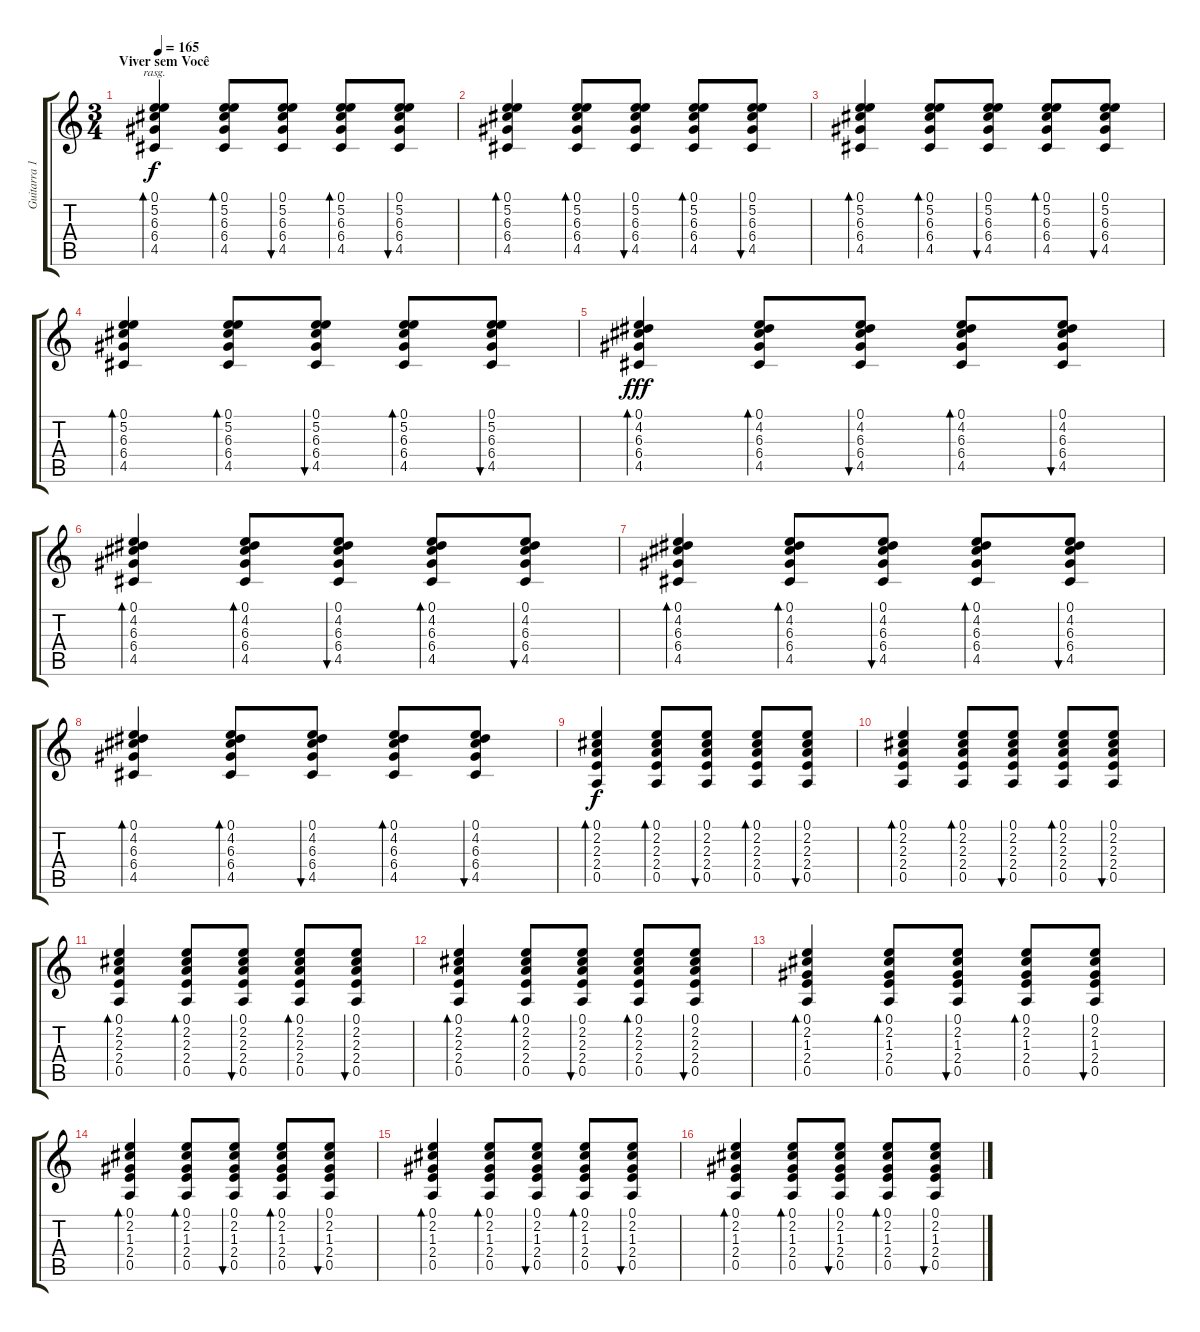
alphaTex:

\track ("Guitarra 1" "Guitarra 1") {instrument electricguitarclean}
\staff {score tabs}
\tuning (E4 B3 G3 D3 A2 E2) {hide}
\ts (3 4)
\section ("" "Viver sem Você")
\tempo 165
\clef g2
\ks c
(0.1 5.2 6.3 6.4 4.5).4{bd 240 rasg ii dy f volume 11 instrument electricguitarclean} (0.1 5.2 6.3 6.4 4.5).8{bd 60} (0.1 5.2 6.3 6.4 4.5).8{bu 60} (0.1 5.2 6.3 6.4 4.5).8{bd 60} (0.1 5.2 6.3 6.4 4.5).8{bu 60} |
(0.1 5.2 6.3 6.4 4.5).4{bd 60} (0.1 5.2 6.3 6.4 4.5).8{bd 60} (0.1 5.2 6.3 6.4 4.5).8{bu 60} (0.1 5.2 6.3 6.4 4.5).8{bd 60} (0.1 5.2 6.3 6.4 4.5).8{bu 60} |
(0.1 5.2 6.3 6.4 4.5).4{bd 60} (0.1 5.2 6.3 6.4 4.5).8{bd 60} (0.1 5.2 6.3 6.4 4.5).8{bu 60} (0.1 5.2 6.3 6.4 4.5).8{bd 60} (0.1 5.2 6.3 6.4 4.5).8{bu 60} |
(0.1 5.2 6.3 6.4 4.5).4{bd 60} (0.1 5.2 6.3 6.4 4.5).8{bd 60} (0.1 5.2 6.3 6.4 4.5).8{bu 60} (0.1 5.2 6.3 6.4 4.5).8{bd 60} (0.1 5.2 6.3 6.4 4.5).8{bu 60} |
(0.1 4.2 6.3 6.4 4.5).4{bd 60 dy fff} (0.1 4.2 6.3 6.4 4.5).8{bd 60} (0.1 4.2 6.3 6.4 4.5).8{bu 60} (0.1 4.2 6.3 6.4 4.5).8{bd 60} (0.1 4.2 6.3 6.4 4.5).8{bu 60} |
(0.1 4.2 6.3 6.4 4.5).4{bd 60} (0.1 4.2 6.3 6.4 4.5).8{bd 60} (0.1 4.2 6.3 6.4 4.5).8{bu 60} (0.1 4.2 6.3 6.4 4.5).8{bd 60} (0.1 4.2 6.3 6.4 4.5).8{bu 60} |
(0.1 4.2 6.3 6.4 4.5).4{bd 60} (0.1 4.2 6.3 6.4 4.5).8{bd 60} (0.1 4.2 6.3 6.4 4.5).8{bu 60} (0.1 4.2 6.3 6.4 4.5).8{bd 60} (0.1 4.2 6.3 6.4 4.5).8{bu 60} |
(0.1 4.2 6.3 6.4 4.5).4{bd 60} (0.1 4.2 6.3 6.4 4.5).8{bd 60} (0.1 4.2 6.3 6.4 4.5).8{bu 60} (0.1 4.2 6.3 6.4 4.5).8{bd 60} (0.1 4.2 6.3 6.4 4.5).8{bu 60} |
(0.1 2.2 2.3 2.4 0.5).4{bd 60 dy f} (0.1 2.2 2.3 2.4 0.5).8{bd 60} (0.1 2.2 2.3 2.4 0.5).8{bu 60} (0.1 2.2 2.3 2.4 0.5).8{bd 60} (0.1 2.2 2.3 2.4 0.5).8{bu 60} |
(0.1 2.2 2.3 2.4 0.5).4{bd 60} (0.1 2.2 2.3 2.4 0.5).8{bd 60} (0.1 2.2 2.3 2.4 0.5).8{bu 60} (0.1 2.2 2.3 2.4 0.5).8{bd 60} (0.1 2.2 2.3 2.4 0.5).8{bu 60} |
(0.1 2.2 2.3 2.4 0.5).4{bd 60} (0.1 2.2 2.3 2.4 0.5).8{bd 60} (0.1 2.2 2.3 2.4 0.5).8{bu 60} (0.1 2.2 2.3 2.4 0.5).8{bd 60} (0.1 2.2 2.3 2.4 0.5).8{bu 60} |
(0.1 2.2 2.3 2.4 0.5).4{bd 60} (0.1 2.2 2.3 2.4 0.5).8{bd 60} (0.1 2.2 2.3 2.4 0.5).8{bu 60} (0.1 2.2 2.3 2.4 0.5).8{bd 60} (0.1 2.2 2.3 2.4 0.5).8{bu 60} |
(0.1 2.2 1.3 2.4 0.5).4{bd 60} (0.1 2.2 1.3 2.4 0.5).8{bd 60} (0.1 2.2 1.3 2.4 0.5).8{bu 60} (0.1 2.2 1.3 2.4 0.5).8{bd 60} (0.1 2.2 1.3 2.4 0.5).8{bu 60} |
(0.1 2.2 1.3 2.4 0.5).4{bd 60} (0.1 2.2 1.3 2.4 0.5).8{bd 60} (0.1 2.2 1.3 2.4 0.5).8{bu 60} (0.1 2.2 1.3 2.4 0.5).8{bd 60} (0.1 2.2 1.3 2.4 0.5).8{bu 60} |
(0.1 2.2 1.3 2.4 0.5).4{bd 60} (0.1 2.2 1.3 2.4 0.5).8{bd 60} (0.1 2.2 1.3 2.4 0.5).8{bu 60} (0.1 2.2 1.3 2.4 0.5).8{bd 60} (0.1 2.2 1.3 2.4 0.5).8{bu 60} |
(0.1 2.2 1.3 2.4 0.5).4{bd 60} (0.1 2.2 1.3 2.4 0.5).8{bd 60} (0.1 2.2 1.3 2.4 0.5).8{bu 60} (0.1 2.2 1.3 2.4 0.5).8{bd 60} (0.1 2.2 1.3 2.4 0.5).8{bu 60}
